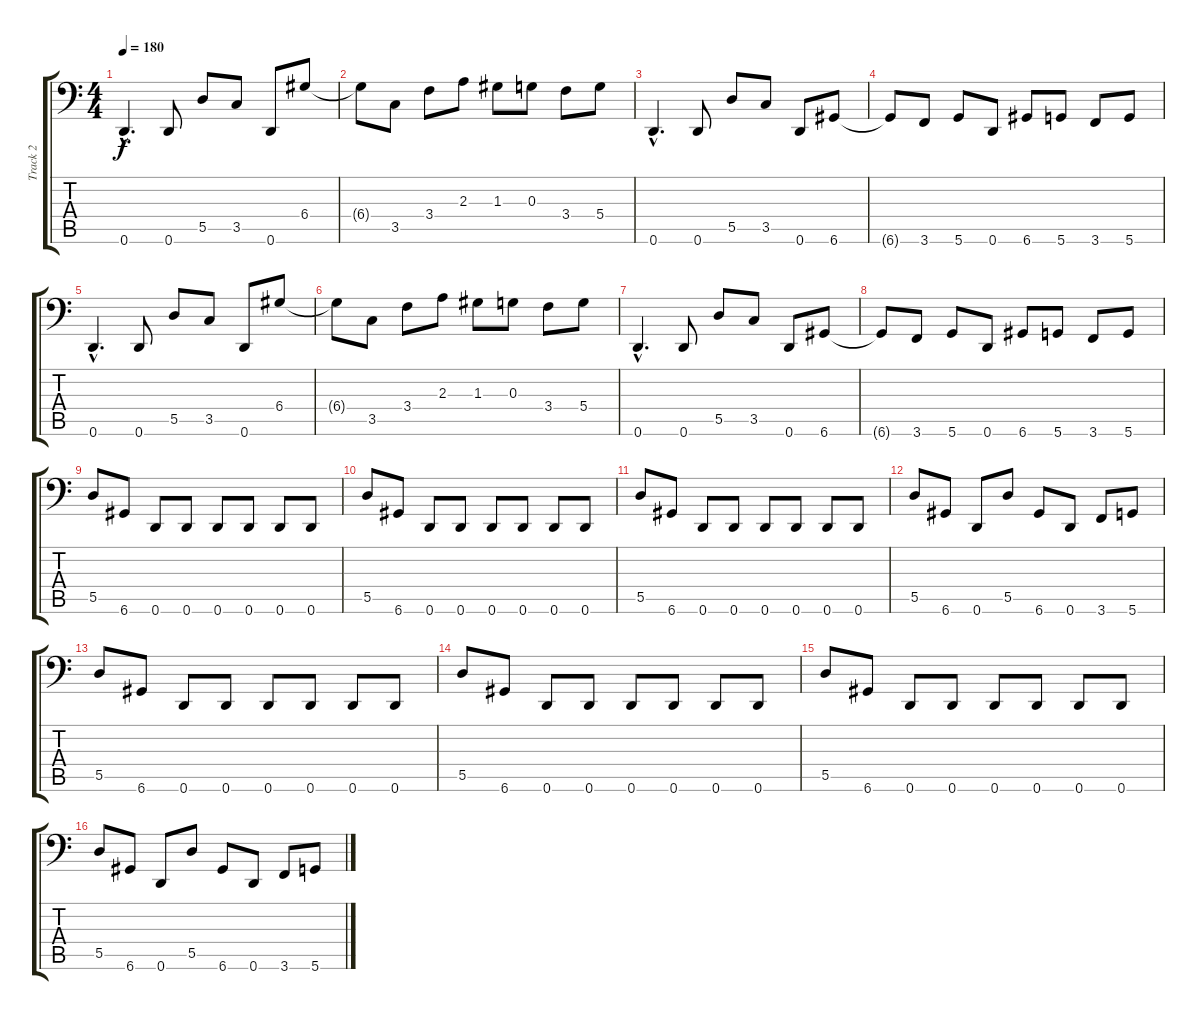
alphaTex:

\track ("Track 2" "Track 2") {instrument slapbass1}
\staff {score tabs}
\tuning (E3 B2 G2 D2 A1 D1) {hide}
\ts (4 4)
\tempo 180
\clef f4
\ks c
0.6{hac}.4{d dy f} 0.6.8 5.5.8 3.5.8 0.6.8 6.4.8 |
6.4{t}.8 3.5.8 3.4.8 2.3.8 1.3.8 0.3.8 3.4.8 5.4.8 |
0.6{hac}.4{d} 0.6.8 5.5.8 3.5.8 0.6.8 6.6.8 |
6.6{t}.8 3.6.8 5.6.8 0.6.8 6.6.8 5.6.8 3.6.8 5.6.8 |
0.6{hac}.4{d} 0.6.8 5.5.8 3.5.8 0.6.8 6.4.8 |
6.4{t}.8 3.5.8 3.4.8 2.3.8 1.3.8 0.3.8 3.4.8 5.4.8 |
0.6{hac}.4{d} 0.6.8 5.5.8 3.5.8 0.6.8 6.6.8 |
6.6{t}.8 3.6.8 5.6.8 0.6.8 6.6.8 5.6.8 3.6.8 5.6.8 |
5.5.8 6.6.8 0.6.8 0.6.8 0.6.8 0.6.8 0.6.8 0.6.8 |
5.5.8 6.6.8 0.6.8 0.6.8 0.6.8 0.6.8 0.6.8 0.6.8 |
5.5.8 6.6.8 0.6.8 0.6.8 0.6.8 0.6.8 0.6.8 0.6.8 |
5.5.8 6.6.8 0.6.8 5.5.8 6.6.8 0.6.8 3.6.8 5.6.8 |
5.5.8 6.6.8 0.6.8 0.6.8 0.6.8 0.6.8 0.6.8 0.6.8 |
5.5.8 6.6.8 0.6.8 0.6.8 0.6.8 0.6.8 0.6.8 0.6.8 |
5.5.8 6.6.8 0.6.8 0.6.8 0.6.8 0.6.8 0.6.8 0.6.8 |
5.5.8 6.6.8 0.6.8 5.5.8 6.6.8 0.6.8 3.6.8 5.6.8
